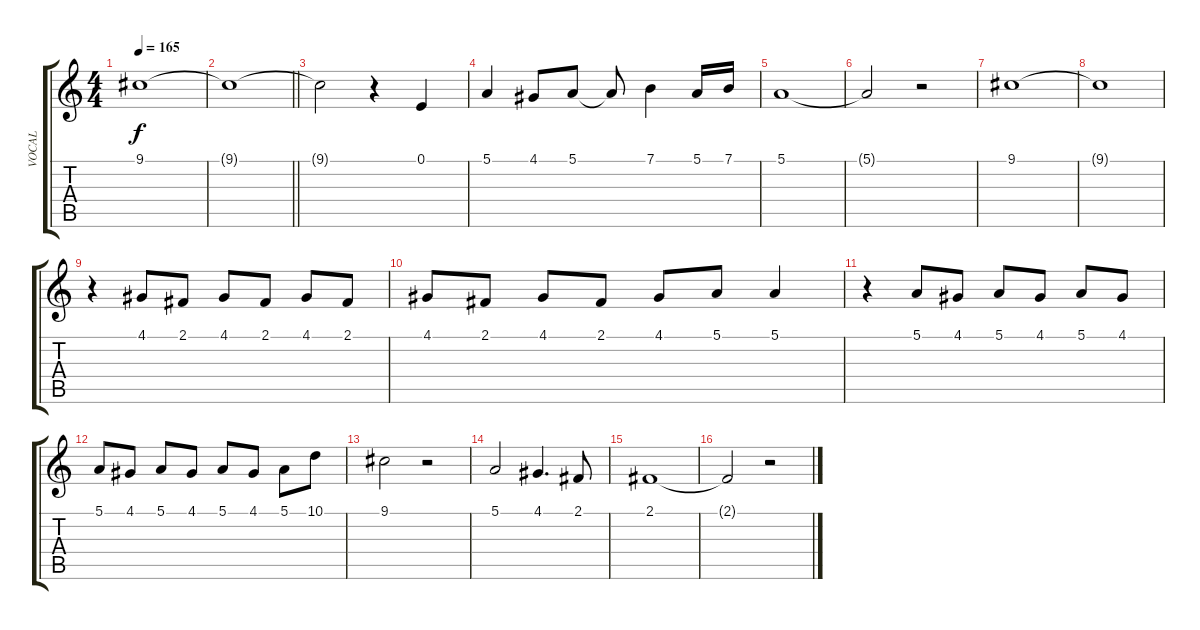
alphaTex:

\track ("VOCAL" "VOCAL") {instrument synthvoice}
\staff {score tabs}
\tuning (E4 B3 G3 D3 A2 E2) {hide}
\ts (4 4)
\tempo 165
\clef g2
\ks c
9.1.1{dy f} |
\barLineRight lightlight
9.1{t}.1 |
9.1{t}.2 r.4 0.1.4 |
5.1.4 4.1.8 5.1.8 5.1{t}.8 7.1.4 5.1.16 7.1.16 |
5.1.1 |
5.1{t}.2 r.2 |
9.1.1 |
9.1{t}.1 |
r.4 4.1.8 2.1.8 4.1.8 2.1.8 4.1.8 2.1.8 |
4.1.8 2.1.8 4.1.8 2.1.8 4.1.8 5.1.8 5.1.4 |
r.4 5.1.8 4.1.8 5.1.8 4.1.8 5.1.8 4.1.8 |
5.1.8 4.1.8 5.1.8 4.1.8 5.1.8 4.1.8 5.1.8 10.1.8 |
9.1.2 r.2 |
5.1.2 4.1.4{d} 2.1.8 |
2.1.1 |
2.1{t}.2 r.2
